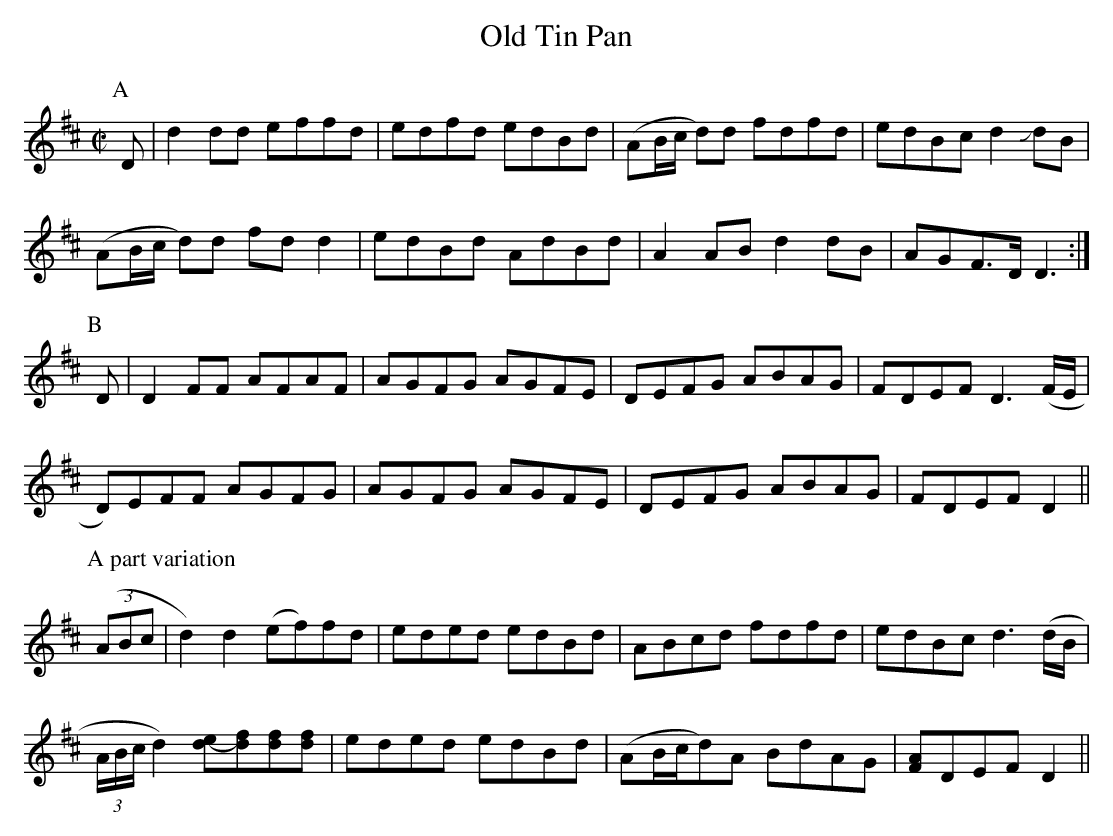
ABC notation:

X:1
T:Old Tin Pan
M:C|
L:1/8
K:D
P:A
D|d2 dd e-ffd|edfd edBd|(AB/c/ d)d fdfd|edB-c d2JdB|
(AB/c/ d)d fdd2|edBd AdBd|A2 A-B d2 dB|AGF>D D3:|
P:B
D|D2 FF AFAF|AGFG AGFE  |DEFG ABAG|FDEF D3(F/E/|
D)EFF AGFG|AGFG AGFE|DEFG ABAG|FDEF D2||
P:A part variation
((3ABc|d2)d2 (ef)fd|eded edBd|A-Bcd fdfd|edB-c d3 (d/B/|
(3A/B/c/ d2) [de]-[df][df][df]|eded edBd|(AB/c/d)A BdAG|[FA]DE-F D2||
